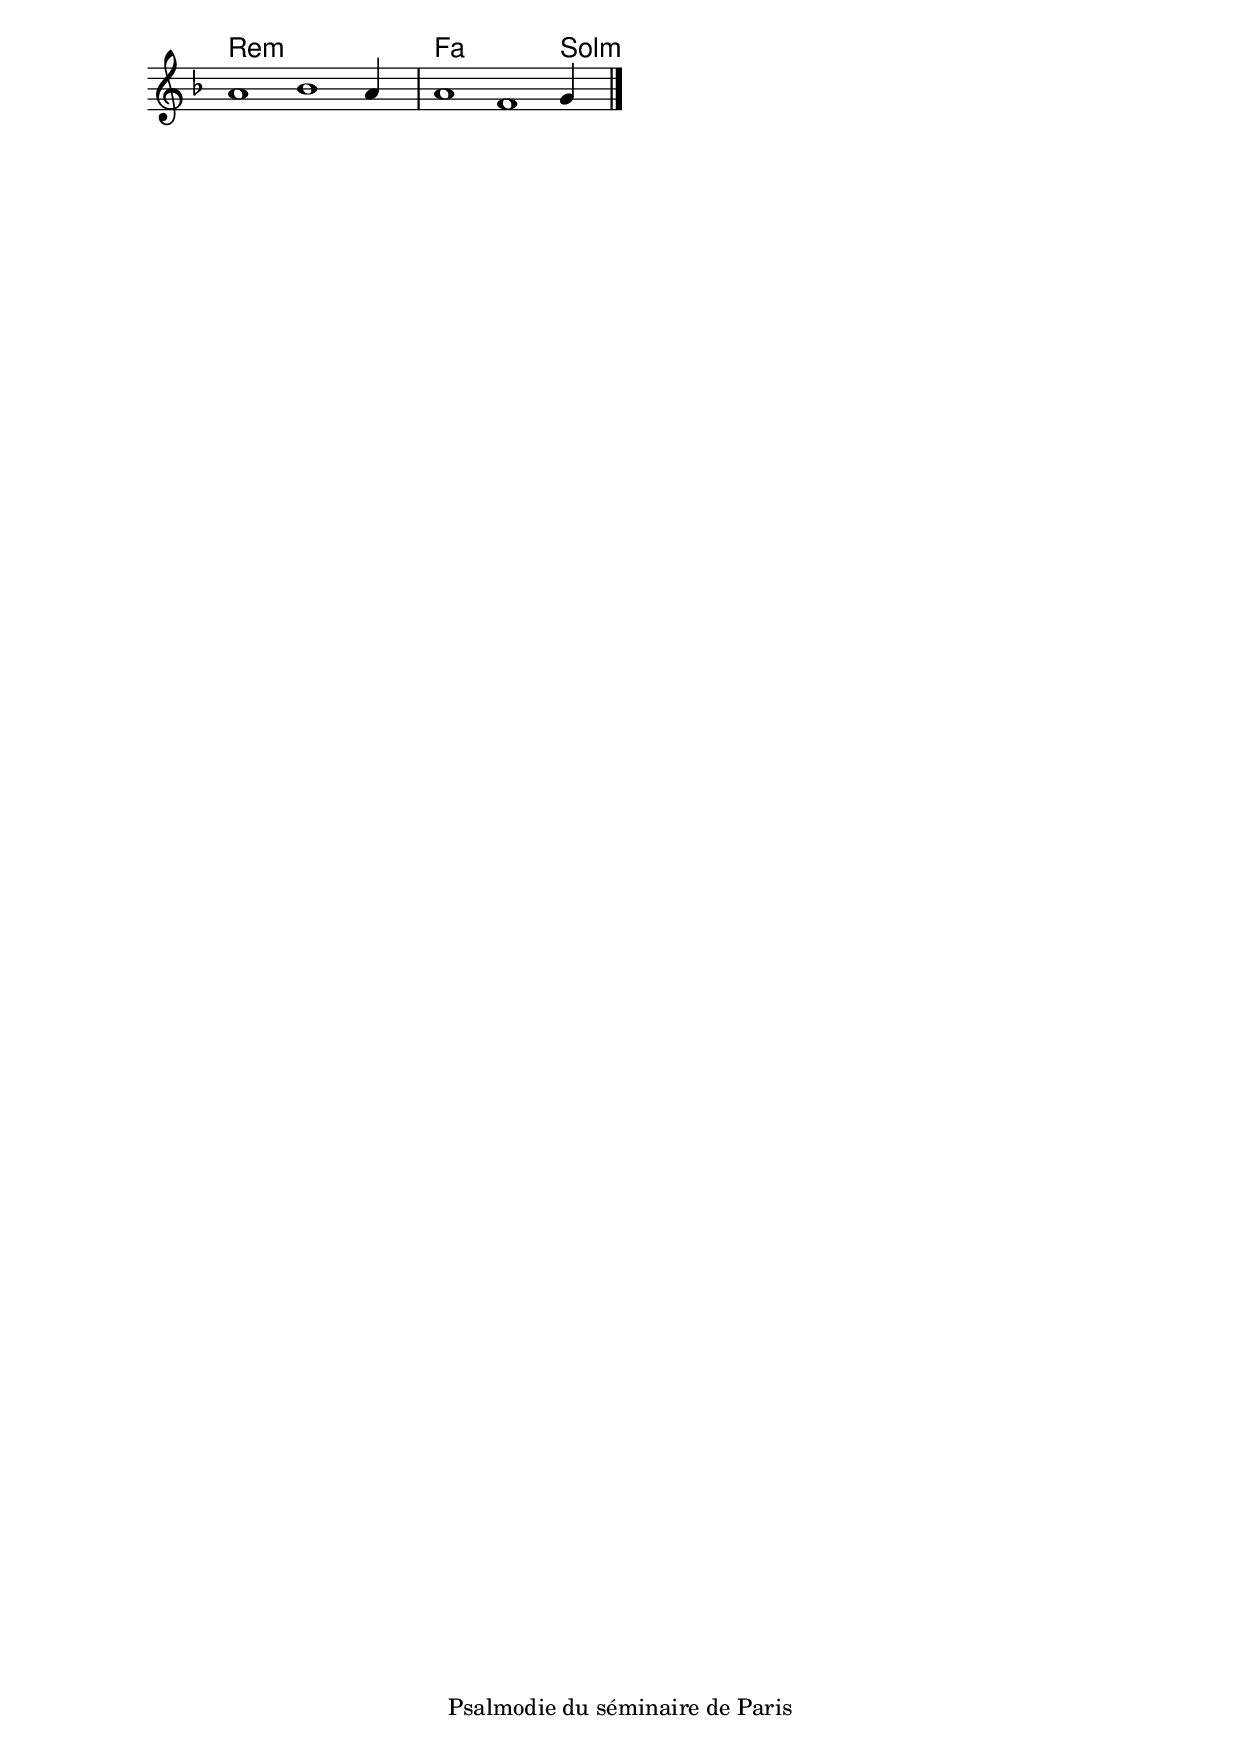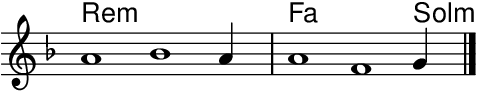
#(ly:set-option 'crop #t)
\version "2.20.0"
\language "italiano"

stemOff = \hide Staff.Stem
stemOn  = \undo \stemOff

\header {
  %title = "Psaume 79"
  %tagline = ##f
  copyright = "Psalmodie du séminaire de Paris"
}

\score {
  <<
    \new ChordNames {
      \set chordChanges = ##t
      \chordmode { 
        re1:m re1:m re4:m 
        fa1 fa1 sol4:m
      }
    }
    \new Staff \with { \remove "Time_signature_engraver" }
    \relative
    {
      \key fa \major
      \cadenzaOn
      \stemOff la'1 sib1 \stemOn la4
      \bar "|"
      \stemOff la1 fa1 \stemOn sol4
      \bar "|."
    }
  >>
}
